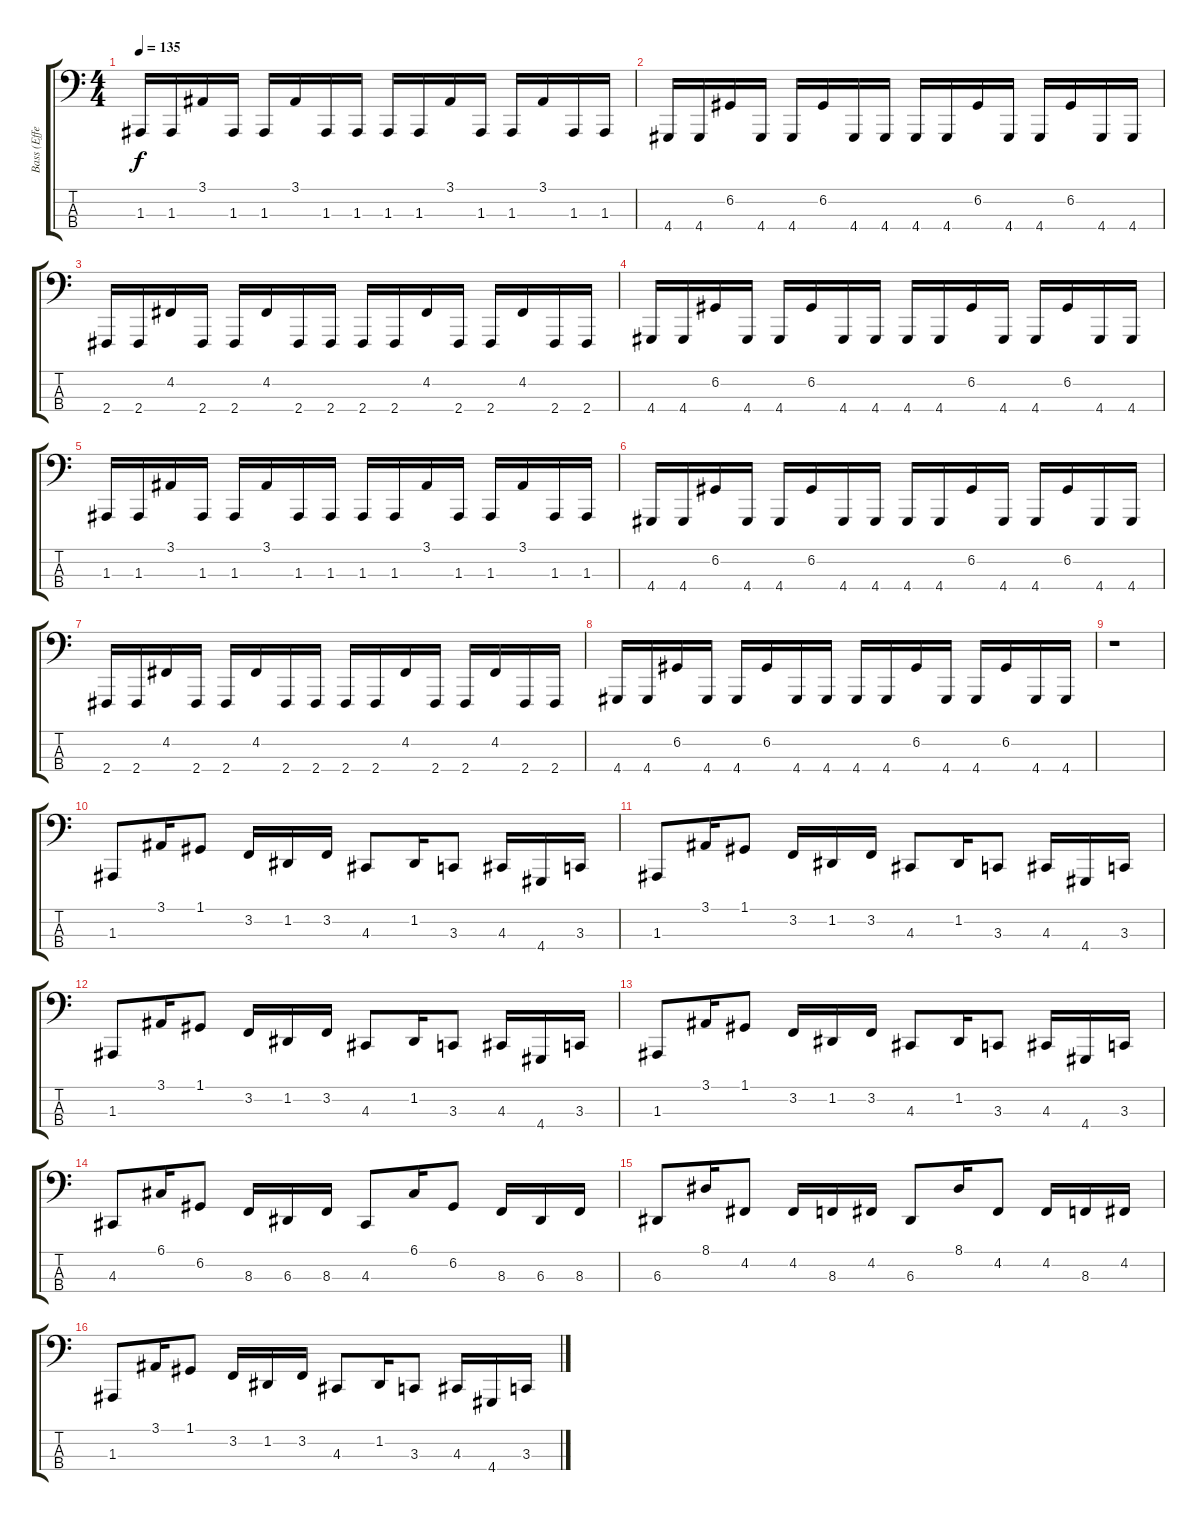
\track ("Bass (Effects)" "Bass (Effe") {instrument lead2sawtooth}
\staff {score tabs}
\tuning (G2 D2 A1 E1) {hide}
\ts (4 4)
\tempo 135
\clef f4
\ks c
1.3.16{dy f} 1.3.16 3.1.16 1.3.16 1.3.16 3.1.16 1.3.16 1.3.16 1.3.16 1.3.16 3.1.16 1.3.16 1.3.16 3.1.16 1.3.16 1.3.16 |
4.4.16 4.4.16 6.2.16 4.4.16 4.4.16 6.2.16 4.4.16 4.4.16 4.4.16 4.4.16 6.2.16 4.4.16 4.4.16 6.2.16 4.4.16 4.4.16 |
2.4.16 2.4.16 4.2.16 2.4.16 2.4.16 4.2.16 2.4.16 2.4.16 2.4.16 2.4.16 4.2.16 2.4.16 2.4.16 4.2.16 2.4.16 2.4.16 |
4.4.16 4.4.16 6.2.16 4.4.16 4.4.16 6.2.16 4.4.16 4.4.16 4.4.16 4.4.16 6.2.16 4.4.16 4.4.16 6.2.16 4.4.16 4.4.16 |
1.3.16 1.3.16 3.1.16 1.3.16 1.3.16 3.1.16 1.3.16 1.3.16 1.3.16 1.3.16 3.1.16 1.3.16 1.3.16 3.1.16 1.3.16 1.3.16 |
4.4.16 4.4.16 6.2.16 4.4.16 4.4.16 6.2.16 4.4.16 4.4.16 4.4.16 4.4.16 6.2.16 4.4.16 4.4.16 6.2.16 4.4.16 4.4.16 |
2.4.16 2.4.16 4.2.16 2.4.16 2.4.16 4.2.16 2.4.16 2.4.16 2.4.16 2.4.16 4.2.16 2.4.16 2.4.16 4.2.16 2.4.16 2.4.16 |
4.4.16 4.4.16 6.2.16 4.4.16 4.4.16 6.2.16 4.4.16 4.4.16 4.4.16 4.4.16 6.2.16 4.4.16 4.4.16 6.2.16 4.4.16 4.4.16 |
r.1 |
1.3.8 3.1.16 1.1.8 3.2.16 1.2.16 3.2.16 4.3.8 1.2.16 3.3.8 4.3.16 4.4.16 3.3.16 |
1.3.8 3.1.16 1.1.8 3.2.16 1.2.16 3.2.16 4.3.8 1.2.16 3.3.8 4.3.16 4.4.16 3.3.16 |
1.3.8 3.1.16 1.1.8 3.2.16 1.2.16 3.2.16 4.3.8 1.2.16 3.3.8 4.3.16 4.4.16 3.3.16 |
1.3.8 3.1.16 1.1.8 3.2.16 1.2.16 3.2.16 4.3.8 1.2.16 3.3.8 4.3.16 4.4.16 3.3.16 |
4.3.8 6.1.16 6.2.8 8.3.16 6.3.16 8.3.16 4.3.8 6.1.16 6.2.8 8.3.16 6.3.16 8.3.16 |
6.3.8 8.1.16 4.2.8 4.2.16 8.3.16 4.2.16 6.3.8 8.1.16 4.2.8 4.2.16 8.3.16 4.2.16 |
1.3.8 3.1.16 1.1.8 3.2.16 1.2.16 3.2.16 4.3.8 1.2.16 3.3.8 4.3.16 4.4.16 3.3.16
